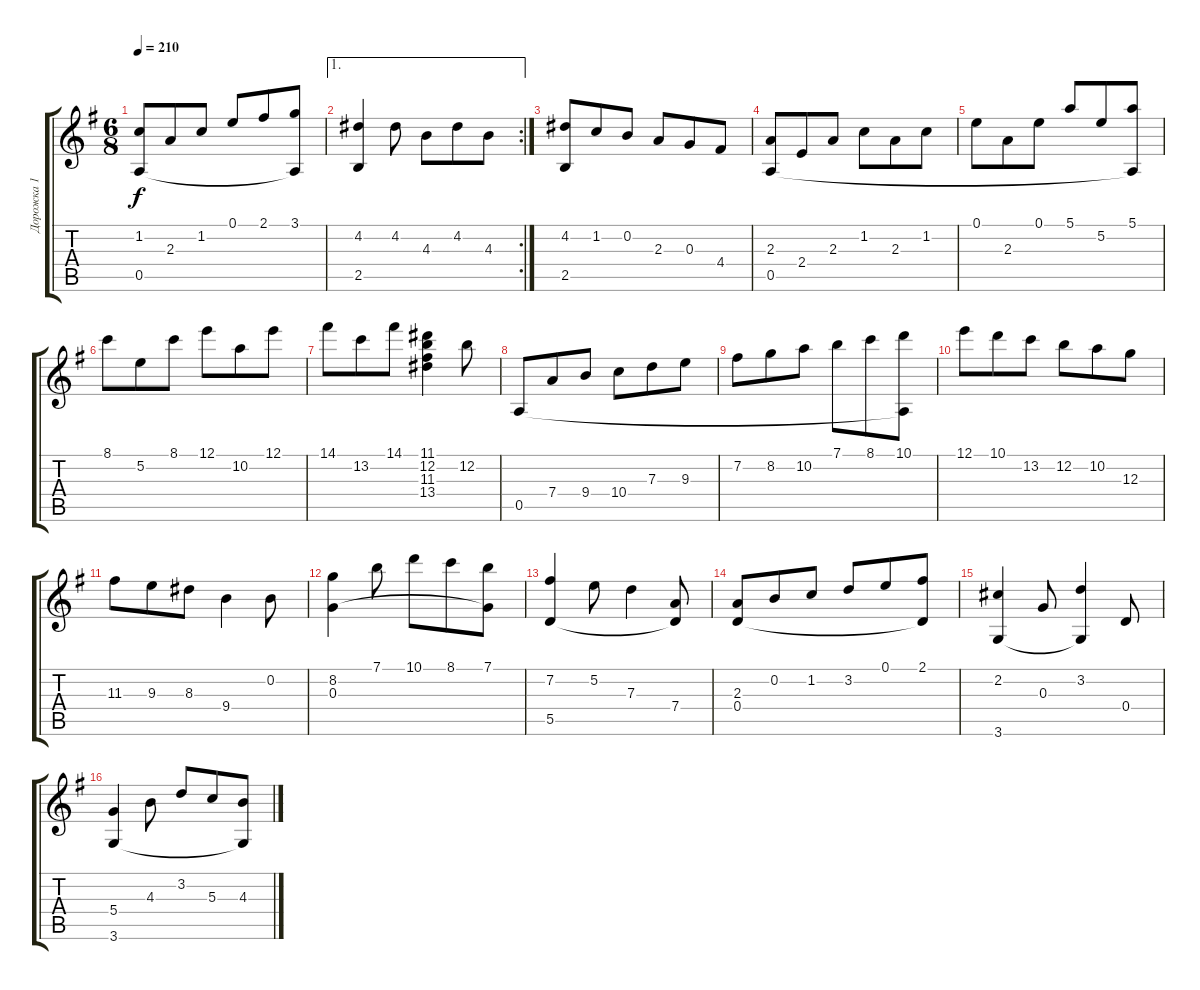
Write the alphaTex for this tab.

\track ("Дорожка 1" "Дорожка 1") {instrument acousticguitarnylon}
\staff {score tabs}
\tuning (E4 B3 G3 D3 A2 E2) {hide}
\ts (6 8)
\tempo 210
\clef g2
\ks eminor
(1.2 0.5).8{dy f} 2.3.8 1.2.8 0.1.8 2.1.8 (3.1 0.5{t}).8 |
\ae 1
\rc 2
(4.2 2.5).4 4.2.8 4.3.8 4.2.8 4.3.8 |
(4.2 2.5).8 1.2.8 0.2.8 2.3.8 0.3.8 4.4.8 |
(2.3 0.5).8 2.4.8 2.3.8 1.2.8 2.3.8 1.2.8 |
0.1.8 2.3.8 0.1.8 5.1.8 5.2.8 (5.1 0.5{t}).8 |
8.1.8 5.2.8 8.1.8 12.1.8 10.2.8 12.1.8 |
14.1.8 13.2.8 14.1.8 (11.1 12.2 11.3 13.4).4 12.2.8 |
0.5.8 7.4.8 9.4.8 10.4.8 7.3.8 9.3.8 |
7.2.8 8.2.8 10.2.8 7.1.8 8.1.8 (10.1 0.5{t}).8 |
12.1.8 10.1.8 13.2.8 12.2.8 10.2.8 12.3.8 |
11.3.8 9.3.8 8.3.8 9.4.4 0.2.8 |
\ks g
(8.2 0.3).4 7.1.8 10.1.8 8.1.8 (7.1 0.3{t}).8 |
(7.2 5.5).4 5.2.8 7.3.4 (7.4 5.5{t}).8 |
(2.3 0.4).8 0.2.8 1.2.8 3.2.8 0.1.8 (2.1 0.4{t}).8 |
(2.2 3.6).4 0.3.8 (3.2 3.6{t}).4 0.4.8 |
(5.4 3.6).4 4.3.8 3.2.8 5.3.8 (4.3 3.6{t}).8
